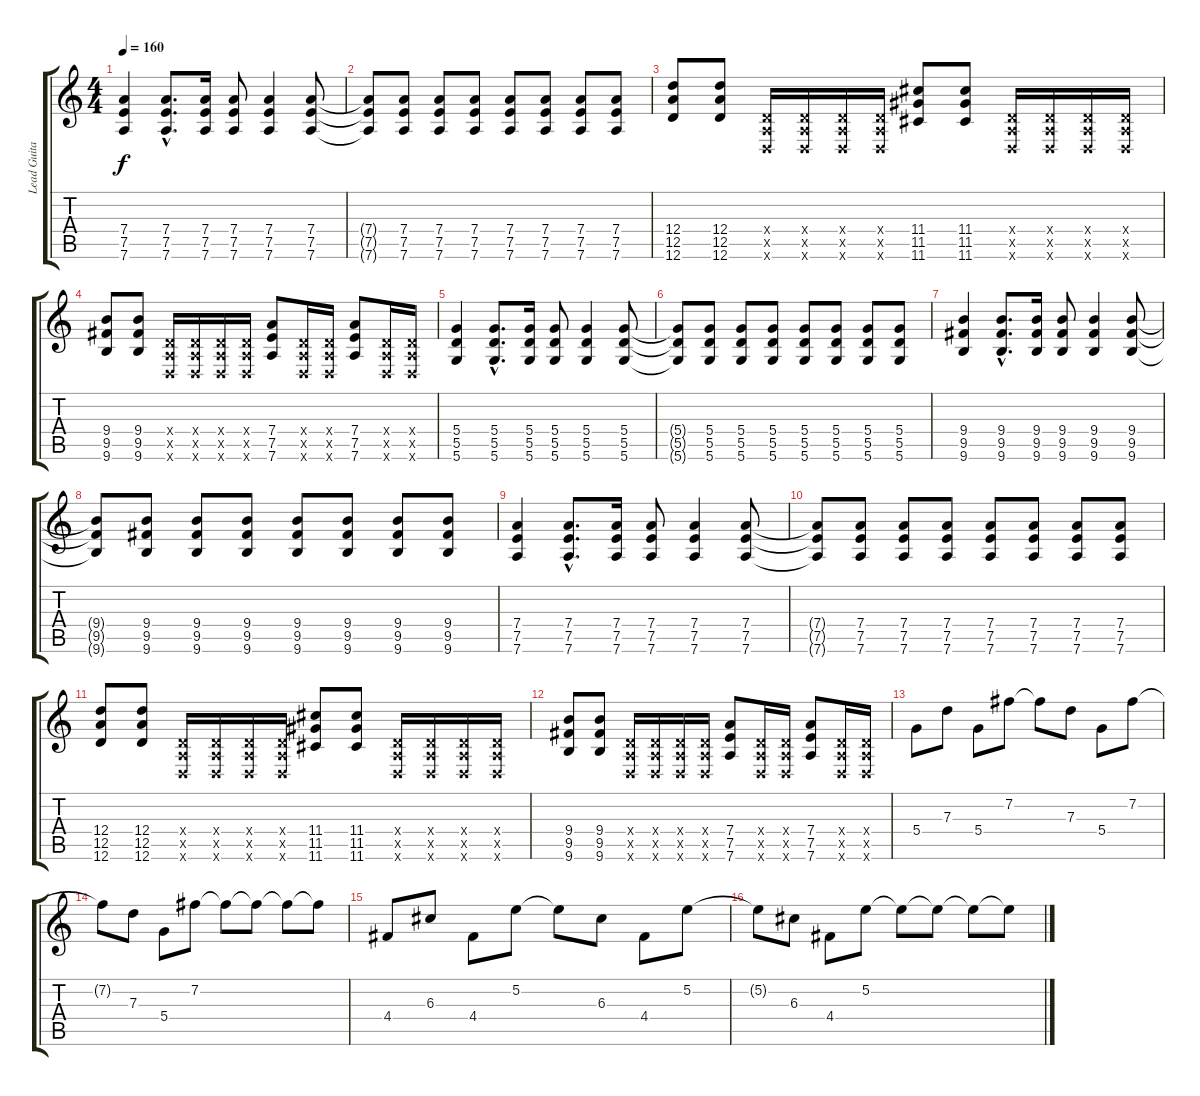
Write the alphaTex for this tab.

\track ("Lead Guitar" "Lead Guita") {instrument distortionguitar}
\staff {score tabs}
\tuning (E4 B3 G3 D3 A2 D2) {hide}
\ts (4 4)
\tempo 160
\clef g2
\ks c
(7.4 7.5 7.6).4{dy f} (7.4{hac} 7.5{hac} 7.6{hac}).8{d} (7.4 7.5 7.6).16 (7.4 7.5 7.6).8 (7.4 7.5 7.6).4 (7.4 7.5 7.6).8 |
(7.4{t} 7.5{t} 7.6{t}).8 (7.4 7.5 7.6).8 (7.4 7.5 7.6).8 (7.4 7.5 7.6).8 (7.4 7.5 7.6).8 (7.4 7.5 7.6).8 (7.4 7.5 7.6).8 (7.4 7.5 7.6).8 |
(12.4 12.5 12.6).8 (12.4 12.5 12.6).8 (0.4{x} 0.5{x} 0.6{x}).16 (0.4{x} 0.5{x} 0.6{x}).16 (0.4{x} 0.5{x} 0.6{x}).16 (0.4{x} 0.5{x} 0.6{x}).16 (11.4 11.5 11.6).8 (11.4 11.5 11.6).8 (0.4{x} 0.5{x} 0.6{x}).16 (0.4{x} 0.5{x} 0.6{x}).16 (0.4{x} 0.5{x} 0.6{x}).16 (0.4{x} 0.5{x} 0.6{x}).16 |
(9.4 9.5 9.6).8 (9.4 9.5 9.6).8 (0.4{x} 0.5{x} 0.6{x}).16 (0.4{x} 0.5{x} 0.6{x}).16 (0.4{x} 0.5{x} 0.6{x}).16 (0.4{x} 0.5{x} 0.6{x}).16 (7.4 7.5 7.6).8 (0.4{x} 0.5{x} 0.6{x}).16 (0.4{x} 0.5{x} 0.6{x}).16 (7.4 7.5 7.6).8 (0.4{x} 0.5{x} 0.6{x}).16 (0.4{x} 0.5{x} 0.6{x}).16 |
(5.4 5.5 5.6).4 (5.4{hac} 5.5{hac} 5.6{hac}).8{d} (5.4 5.5 5.6).16 (5.4 5.5 5.6).8 (5.4 5.5 5.6).4 (5.4 5.5 5.6).8 |
(5.4{t} 5.5{t} 5.6{t}).8 (5.4 5.5 5.6).8 (5.4 5.5 5.6).8 (5.4 5.5 5.6).8 (5.4 5.5 5.6).8 (5.4 5.5 5.6).8 (5.4 5.5 5.6).8 (5.4 5.5 5.6).8 |
(9.4 9.5 9.6).4 (9.4{hac} 9.5{hac} 9.6{hac}).8{d} (9.4 9.5 9.6).16 (9.4 9.5 9.6).8 (9.4 9.5 9.6).4 (9.4 9.5 9.6).8 |
(9.4{t} 9.5{t} 9.6{t}).8 (9.4 9.5 9.6).8 (9.4 9.5 9.6).8 (9.4 9.5 9.6).8 (9.4 9.5 9.6).8 (9.4 9.5 9.6).8 (9.4 9.5 9.6).8 (9.4 9.5 9.6).8 |
(7.4 7.5 7.6).4 (7.4{hac} 7.5{hac} 7.6{hac}).8{d} (7.4 7.5 7.6).16 (7.4 7.5 7.6).8 (7.4 7.5 7.6).4 (7.4 7.5 7.6).8 |
(7.4{t} 7.5{t} 7.6{t}).8 (7.4 7.5 7.6).8 (7.4 7.5 7.6).8 (7.4 7.5 7.6).8 (7.4 7.5 7.6).8 (7.4 7.5 7.6).8 (7.4 7.5 7.6).8 (7.4 7.5 7.6).8 |
(12.4 12.5 12.6).8 (12.4 12.5 12.6).8 (0.4{x} 0.5{x} 0.6{x}).16 (0.4{x} 0.5{x} 0.6{x}).16 (0.4{x} 0.5{x} 0.6{x}).16 (0.4{x} 0.5{x} 0.6{x}).16 (11.4 11.5 11.6).8 (11.4 11.5 11.6).8 (0.4{x} 0.5{x} 0.6{x}).16 (0.4{x} 0.5{x} 0.6{x}).16 (0.4{x} 0.5{x} 0.6{x}).16 (0.4{x} 0.5{x} 0.6{x}).16 |
(9.4 9.5 9.6).8 (9.4 9.5 9.6).8 (0.4{x} 0.5{x} 0.6{x}).16 (0.4{x} 0.5{x} 0.6{x}).16 (0.4{x} 0.5{x} 0.6{x}).16 (0.4{x} 0.5{x} 0.6{x}).16 (7.4 7.5 7.6).8 (0.4{x} 0.5{x} 0.6{x}).16 (0.4{x} 0.5{x} 0.6{x}).16 (7.4 7.5 7.6).8 (0.4{x} 0.5{x} 0.6{x}).16 (0.4{x} 0.5{x} 0.6{x}).16 |
5.4.8{instrument electricguitarclean} 7.3.8 5.4.8 7.2.8 7.2{t}.8 7.3.8 5.4.8 7.2.8 |
7.2{t}.8{instrument electricguitarclean} 7.3.8 5.4.8 7.2.8 7.2{t}.8 7.2{t}.8 7.2{t}.8 7.2{t}.8 |
4.4.8{instrument electricguitarclean} 6.3.8 4.4.8 5.2.8 5.2{t}.8 6.3.8 4.4.8 5.2.8 |
5.2{t}.8 6.3.8 4.4.8 5.2.8 5.2{t}.8 5.2{t}.8 5.2{t}.8 5.2{t}.8
